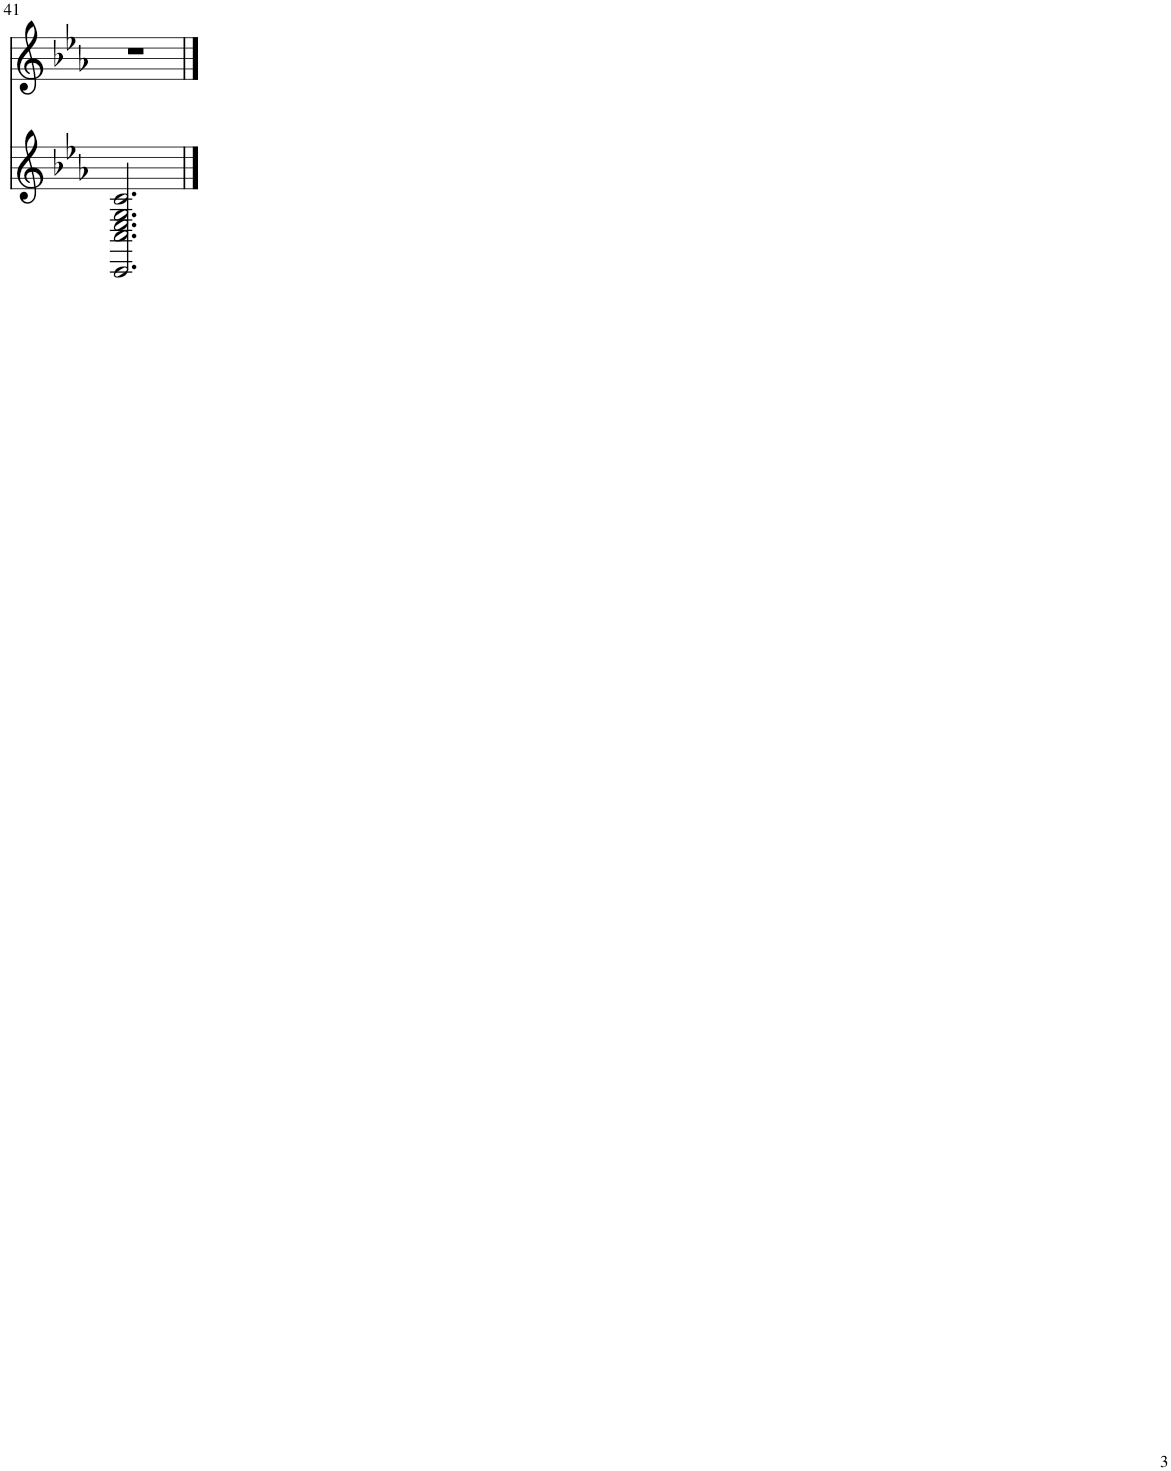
**kern	**kern
*part2	*part1
*staff2	*staff1
*I"Acoustic Guitar	*I"Acoustic Guitar
*I'Ac Gtr	*I'Ac Gtr
!!LO:PB:g=z
*clefG2	*clefG2
*k[b-e-a-]	*k[b-e-a-]
*M3/4	*M3/4
=41	=41
2.CC/ 2.C/ 2.E-/ 2.G/ 2.c/	2.r
==	==
*-	*-
